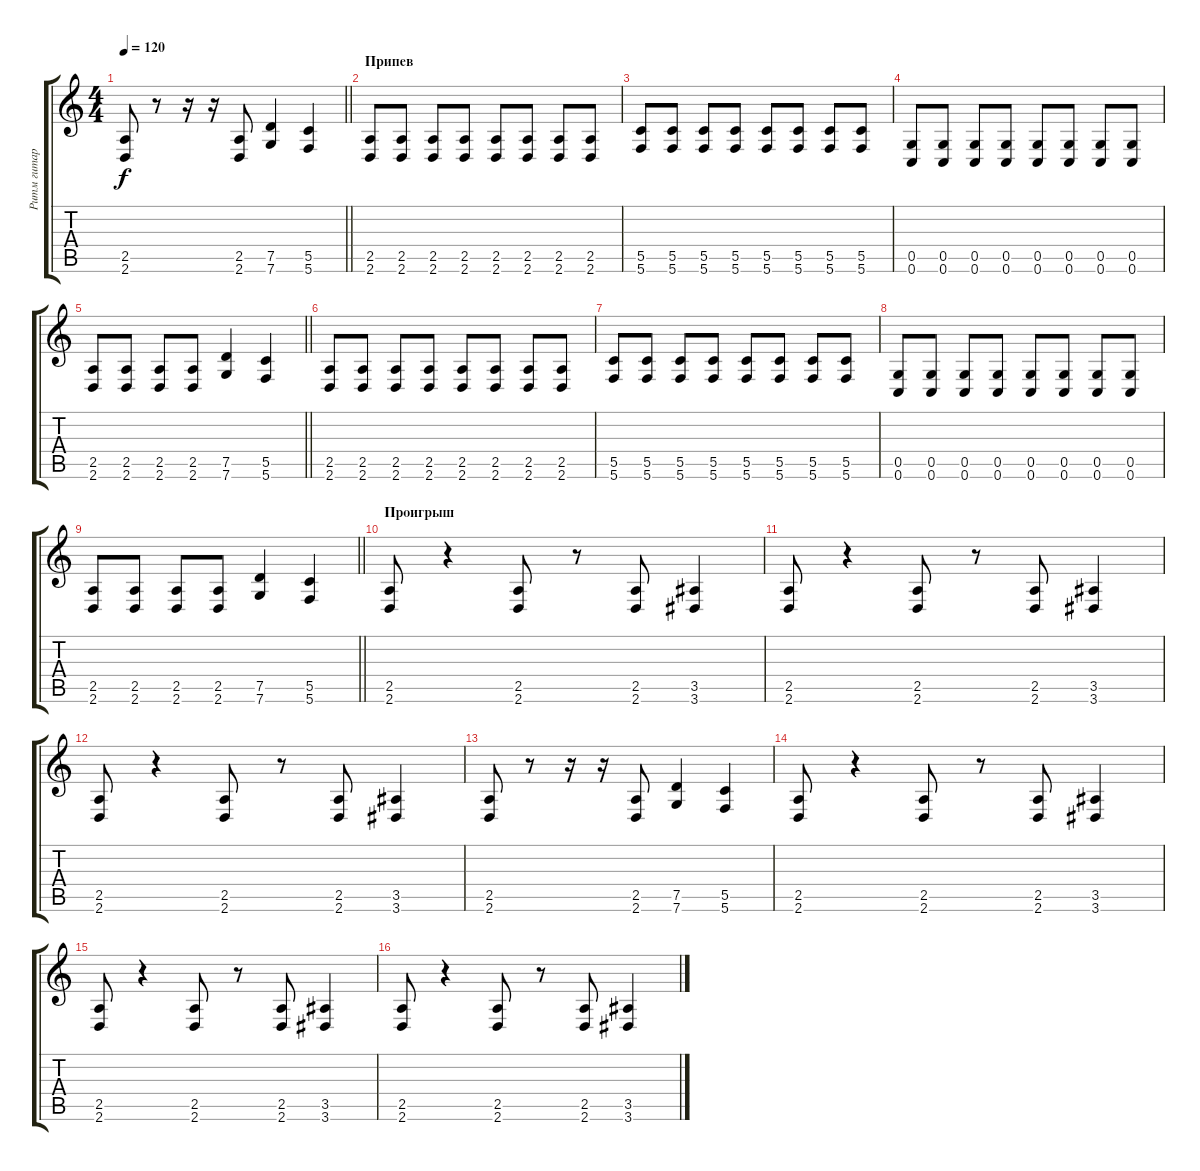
\track ("Ритм гитара 2" "Ритм гитар") {instrument distortionguitar}
\staff {score tabs}
\tuning (D4 A3 F3 C3 G2 C2) {hide}
\ts (4 4)
\tempo 120
\clef g2
\barLineRight lightlight
\ks c
(2.5 2.6).8{dy f} r.8 r.16 r.16 (2.5 2.6).8 (7.5 7.6).4 (5.5 5.6).4 |
\section ("" "Припев")
(2.5 2.6).8 (2.5 2.6).8 (2.5 2.6).8 (2.5 2.6).8 (2.5 2.6).8 (2.5 2.6).8 (2.5 2.6).8 (2.5 2.6).8 |
(5.5 5.6).8 (5.5 5.6).8 (5.5 5.6).8 (5.5 5.6).8 (5.5 5.6).8 (5.5 5.6).8 (5.5 5.6).8 (5.5 5.6).8 |
(0.5 0.6).8 (0.5 0.6).8 (0.5 0.6).8 (0.5 0.6).8 (0.5 0.6).8 (0.5 0.6).8 (0.5 0.6).8 (0.5 0.6).8 |
\barLineRight lightlight
(2.5 2.6).8 (2.5 2.6).8 (2.5 2.6).8 (2.5 2.6).8 (7.5 7.6).4 (5.5 5.6).4 |
(2.5 2.6).8 (2.5 2.6).8 (2.5 2.6).8 (2.5 2.6).8 (2.5 2.6).8 (2.5 2.6).8 (2.5 2.6).8 (2.5 2.6).8 |
(5.5 5.6).8 (5.5 5.6).8 (5.5 5.6).8 (5.5 5.6).8 (5.5 5.6).8 (5.5 5.6).8 (5.5 5.6).8 (5.5 5.6).8 |
(0.5 0.6).8 (0.5 0.6).8 (0.5 0.6).8 (0.5 0.6).8 (0.5 0.6).8 (0.5 0.6).8 (0.5 0.6).8 (0.5 0.6).8 |
\barLineRight lightlight
(2.5 2.6).8 (2.5 2.6).8 (2.5 2.6).8 (2.5 2.6).8 (7.5 7.6).4 (5.5 5.6).4 |
\section ("" "Проигрыш")
(2.5 2.6).8 r.4 (2.5 2.6).8 r.8 (2.5 2.6).8 (3.5 3.6).4 |
(2.5 2.6).8 r.4 (2.5 2.6).8 r.8 (2.5 2.6).8 (3.5 3.6).4 |
(2.5 2.6).8 r.4 (2.5 2.6).8 r.8 (2.5 2.6).8 (3.5 3.6).4 |
(2.5 2.6).8 r.8 r.16 r.16 (2.5 2.6).8 (7.5 7.6).4 (5.5 5.6).4 |
(2.5 2.6).8 r.4 (2.5 2.6).8 r.8 (2.5 2.6).8 (3.5 3.6).4 |
(2.5 2.6).8 r.4 (2.5 2.6).8 r.8 (2.5 2.6).8 (3.5 3.6).4 |
(2.5 2.6).8 r.4 (2.5 2.6).8 r.8 (2.5 2.6).8 (3.5 3.6).4
